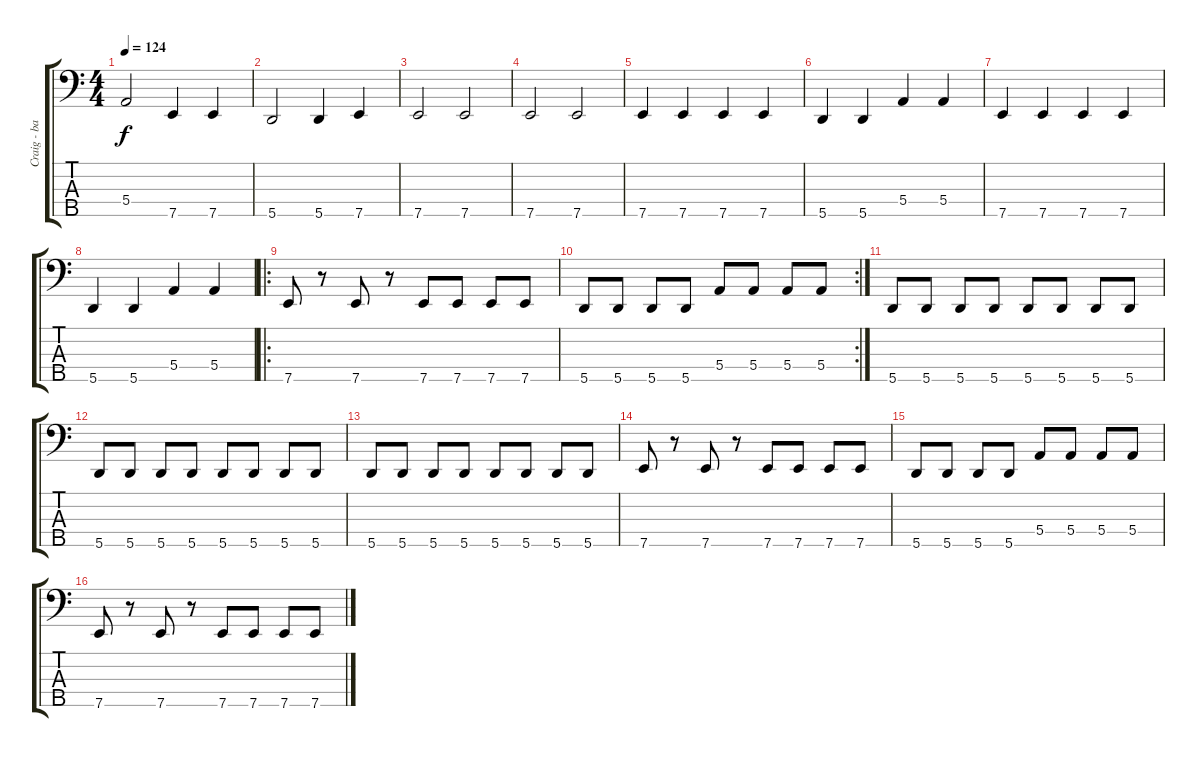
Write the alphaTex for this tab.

\track ("Craig - bass" "Craig - ba") {instrument electricbasspick}
\staff {score tabs}
\tuning (Gb2 D2 A1 E1 A0) {hide}
\ts (4 4)
\tempo 124
\clef f4
\ks c
5.4.2{dy f} 7.5.4 7.5.4 |
5.5.2 5.5.4 7.5.4 |
7.5.2 7.5.2 |
7.5.2 7.5.2 |
7.5.4 7.5.4 7.5.4 7.5.4 |
5.5.4 5.5.4 5.4.4 5.4.4 |
7.5.4 7.5.4 7.5.4 7.5.4 |
5.5.4 5.5.4 5.4.4 5.4.4 |
\ro
7.5.8 r.8 7.5.8 r.8 7.5.8 7.5.8 7.5.8 7.5.8 |
\rc 2
5.5.8 5.5.8 5.5.8 5.5.8 5.4.8 5.4.8 5.4.8 5.4.8 |
5.5.8 5.5.8 5.5.8 5.5.8 5.5.8 5.5.8 5.5.8 5.5.8 |
5.5.8 5.5.8 5.5.8 5.5.8 5.5.8 5.5.8 5.5.8 5.5.8 |
5.5.8 5.5.8 5.5.8 5.5.8 5.5.8 5.5.8 5.5.8 5.5.8 |
7.5.8 r.8 7.5.8 r.8 7.5.8 7.5.8 7.5.8 7.5.8 |
5.5.8 5.5.8 5.5.8 5.5.8 5.4.8 5.4.8 5.4.8 5.4.8 |
7.5.8 r.8 7.5.8 r.8 7.5.8 7.5.8 7.5.8 7.5.8
